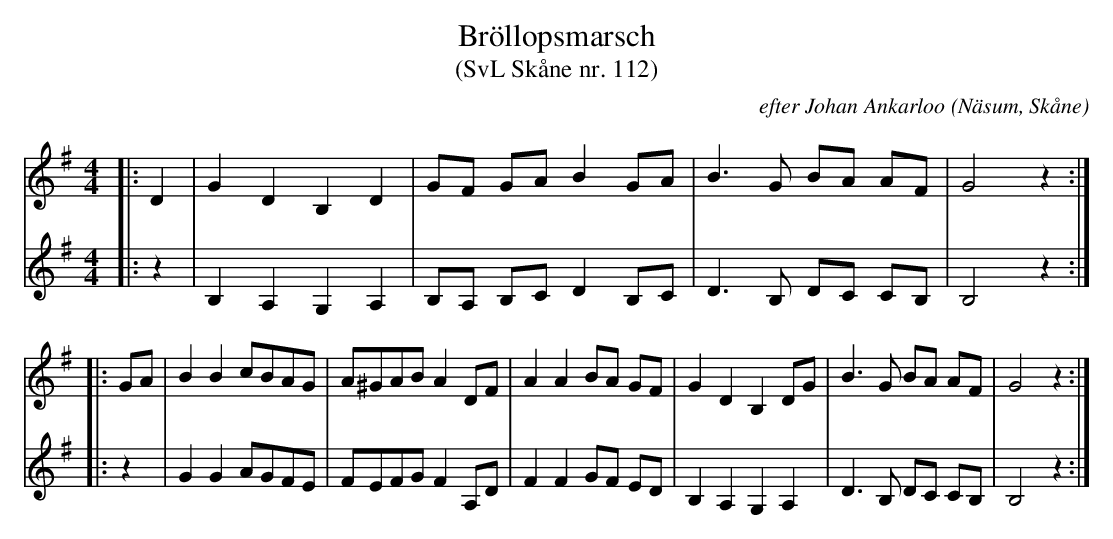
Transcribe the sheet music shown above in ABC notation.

X:1
T:Bröllopsmarsch
T:(SvL Skåne nr. 112)
C:efter Johan Ankarloo
O:Näsum, Skåne
M:4/4
L:1/8
K:G
V:1
|: D2 | G2 D2 B,2 D2 | GF GA B2 GA | B3 G BA AF | G4 z2 :|
|: GA | B2 B2 cBAG | A^GAB A2 DF | A2 A2 BA GF | G2 D2 B,2 DG | B3 G BA AF | G4 z2 :|
V:2
|: z2 | B,2 A,2 G,2 A,2 | B,A, B,C D2 B,C | D3 B, DC CB, | B,4 z2 :|
|: z2 | G2 G2 AGFE | FEFG F2 A,D | F2 F2 GF ED | B,2 A,2 G,2 A,2 | D3 B, DC CB, | B,4 z2 :|
